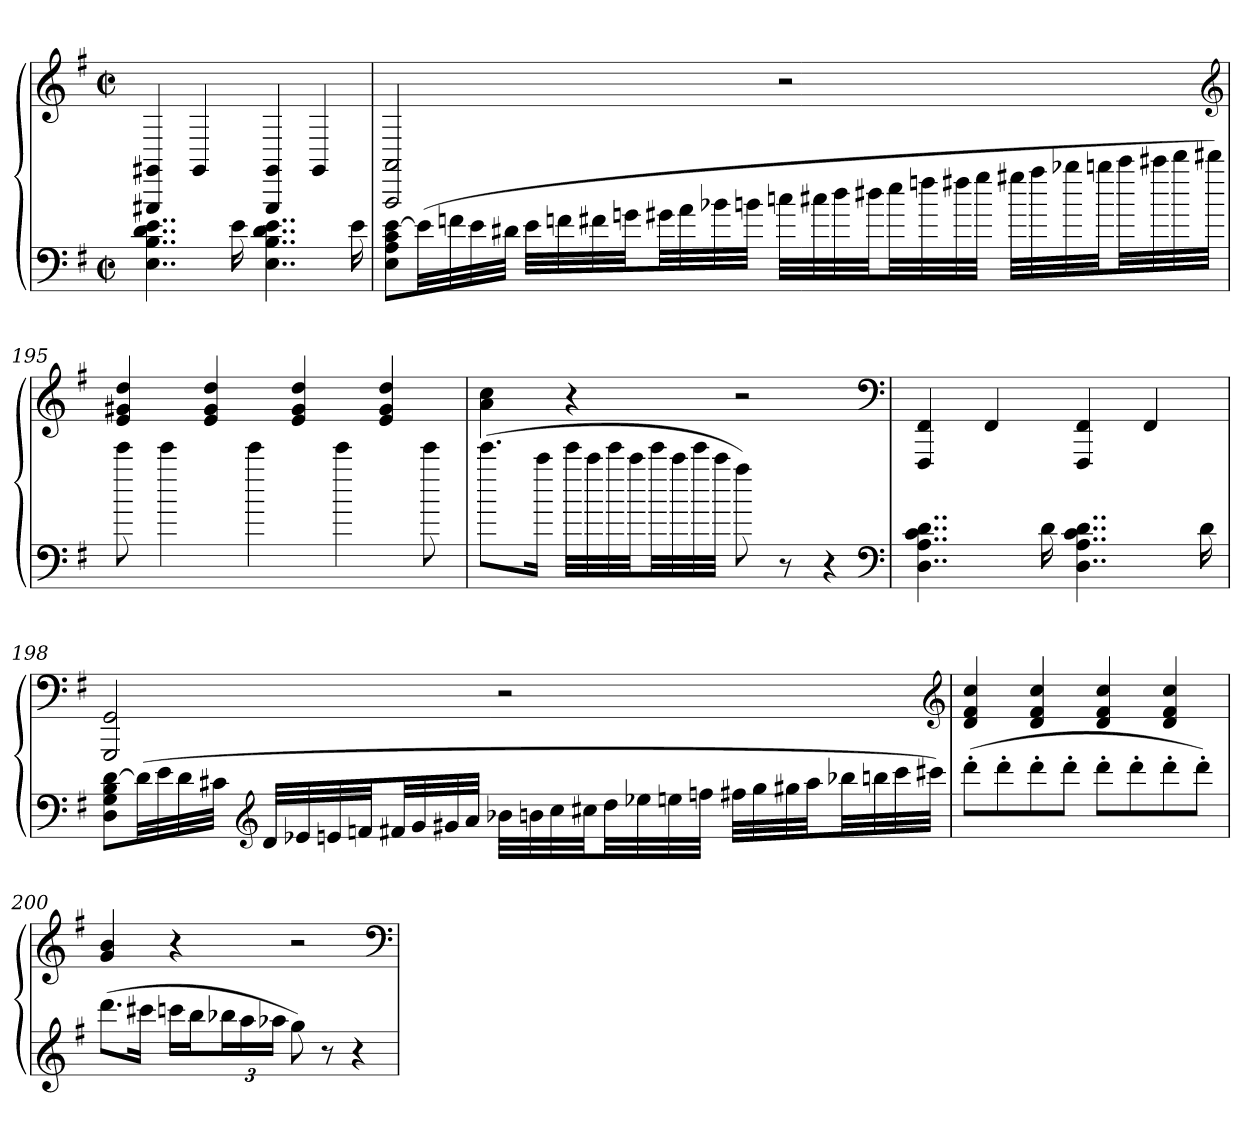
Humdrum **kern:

**kern	**kern
*part1	*part1
*staff2	*staff1
*clefF4	*clefG2
*k[f#]	*k[f#]
*G:	*G:
*M2/2	*M2/2
*met(c|)	*met(c|)
=	=
4..E 4..B 4..d 4..e	4GGG#X 4GG#X
.	4GG#
16e	.
4..E 4..B 4..d 4..e	4GGG# 4GG#
.	4GG#
16e	.
=194	=194
8E 8A 8c [8eL	2AAA 2AA
(32eLL]	.
32fn	.
32e	.
32d#XJJJ	.
32eLLL	.
32fn	.
32f#X	.
32gnJJ	.
32g#XLL	.
32a	.
32b-X	.
32bnJJJ	.
32ccnLLL	2r
32cc#X	.
32dd	.
32dd#XJJ	.
32eeLL	.
32ffn	.
32ff#X	.
32ggJJJ	.
32gg#XLLL	.
32aa	.
32bb-X	.
32bbnJJ	.
32cccLL	.
32ccc#X	.
32ddd	.
32ddd#XJJJ)	.
*	*clefG2
=195	=195
8eee	4e 4g#X 4dd
4eee	.
.	4e 4g# 4dd
4eee	.
.	4e 4g# 4dd
4eee	.
.	4e 4g# 4dd
8eee	.
=196	=196
(8.eeeL	4a 4cc
16cccJk	.
32eeeLLL	4r
32ccc	.
32eee	.
32cccJJ	.
32eeeLL	.
32ccc	.
32eee	.
32cccJJJ	.
8aa)	2r
8r	.
4r	.
*clefF4	*clefF4
=197	=197
4..D 4..A 4..c 4..d	4FFF# 4FF#
.	4FF#
16d	.
4..D 4..A 4..c 4..d	4FFF# 4FF#
.	4FF#
16d	.
=198	=198
8D 8G 8B [8dL	2GGG 2GG
(32dLL]	.
32e	.
32d	.
32c#XJJJ	.
*clefG2	*
32dLLL	.
32e-X	.
32en	.
32fnJJ	.
32f#XLL	.
32g	.
32g#X	.
32aJJJ	.
32b-XLLL	2r
32bn	.
32cc	.
32cc#XJJ	.
32ddLL	.
32ee-X	.
32een	.
32ffnJJJ	.
32ff#XLLL	.
32gg	.
32gg#X	.
32aaJJ	.
32bb-XLL	.
32bbn	.
32ccc	.
32ccc#XJJJ)	.
*	*clefG2
=199	=199
(8ddd'L	4d 4f# 4cc
8ddd'	.
8ddd'	4d 4f# 4cc
8ddd'J	.
8ddd'L	4d 4f# 4cc
8ddd'	.
8ddd'	4d 4f# 4cc
8ddd'J)	.
=200	=200
(8.dddL	4g 4b
16ccc#XJk	.
16cccnLL	4r
16bbJ	.
24bb-XL	.
24aa	.
24aa-XJJ	.
8gg)	2r
8r	.
4r	.
*	*clefF4
=	=
*-	*-
